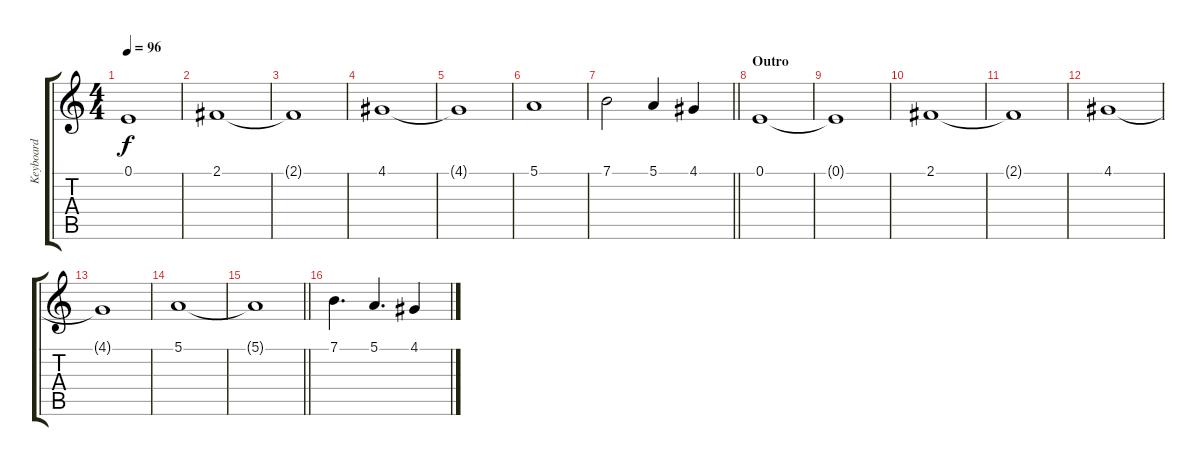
\track ("Keyboard" "Keyboard") {instrument pad2warm}
\staff {score tabs}
\tuning (E4 B3 G3 D3 A2 E2) {hide}
\ts (4 4)
\tempo 96
\clef g2
\ks c
0.1{t}.1{dy f} |
2.1.1 |
2.1{t}.1 |
4.1.1 |
4.1{t}.1 |
5.1.1 |
\barLineRight lightlight
7.1.2 5.1.4 4.1.4 |
\section ("" "Outro")
0.1.1 |
0.1{t}.1 |
2.1.1 |
2.1{t}.1 |
4.1.1 |
4.1{t}.1 |
5.1.1 |
\barLineRight lightlight
5.1{t}.1 |
7.1.4{d} 5.1.4{d} 4.1.4
